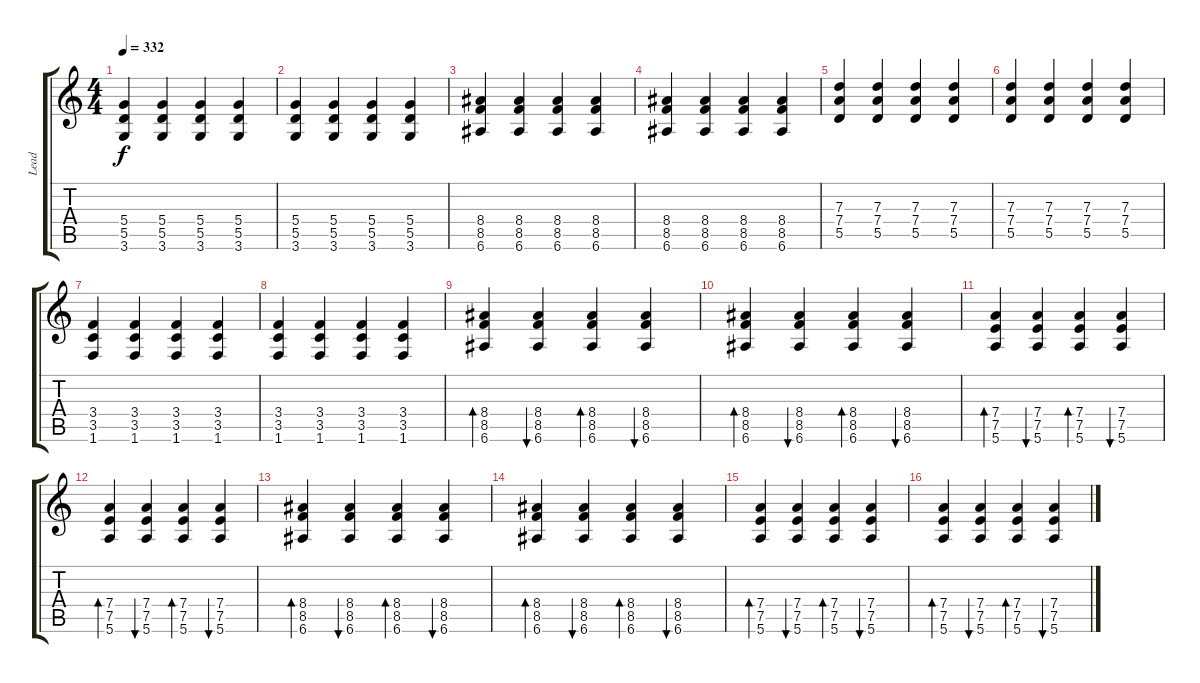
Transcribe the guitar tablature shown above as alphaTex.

\track ("Lead" "Lead") {instrument distortionguitar}
\staff {score tabs}
\tuning (E4 B3 G3 D3 A2 E2) {hide}
\ts (4 4)
\tempo 332
\clef g2
\ks c
(5.4 5.5 3.6).4{dy f} (5.4 5.5 3.6).4 (5.4 5.5 3.6).4 (5.4 5.5 3.6).4 |
(5.4 5.5 3.6).4 (5.4 5.5 3.6).4 (5.4 5.5 3.6).4 (5.4 5.5 3.6).4 |
(8.4 8.5 6.6).4 (8.4 8.5 6.6).4 (8.4 8.5 6.6).4 (8.4 8.5 6.6).4 |
(8.4 8.5 6.6).4 (8.4 8.5 6.6).4 (8.4 8.5 6.6).4 (8.4 8.5 6.6).4 |
(7.3 7.4 5.5).4 (7.3 7.4 5.5).4 (7.3 7.4 5.5).4 (7.3 7.4 5.5).4 |
(7.3 7.4 5.5).4 (7.3 7.4 5.5).4 (7.3 7.4 5.5).4 (7.3 7.4 5.5).4 |
(3.4 3.5 1.6).4 (3.4 3.5 1.6).4 (3.4 3.5 1.6).4 (3.4 3.5 1.6).4 |
(3.4 3.5 1.6).4 (3.4 3.5 1.6).4 (3.4 3.5 1.6).4 (3.4 3.5 1.6).4 |
(8.4 8.5 6.6).4{bd 60} (8.4 8.5 6.6).4{bu 60} (8.4 8.5 6.6).4{bd 60} (8.4 8.5 6.6).4{bu 60} |
(8.4 8.5 6.6).4{bd 60} (8.4 8.5 6.6).4{bu 60} (8.4 8.5 6.6).4{bd 60} (8.4 8.5 6.6).4{bu 60} |
(7.4 7.5 5.6).4{bd 60} (7.4 7.5 5.6).4{bu 60} (7.4 7.5 5.6).4{bd 60} (7.4 7.5 5.6).4{bu 60} |
(7.4 7.5 5.6).4{bd 60} (7.4 7.5 5.6).4{bu 60} (7.4 7.5 5.6).4{bd 60} (7.4 7.5 5.6).4{bu 60} |
(8.4 8.5 6.6).4{bd 60} (8.4 8.5 6.6).4{bu 60} (8.4 8.5 6.6).4{bd 60} (8.4 8.5 6.6).4{bu 60} |
(8.4 8.5 6.6).4{bd 60} (8.4 8.5 6.6).4{bu 60} (8.4 8.5 6.6).4{bd 60} (8.4 8.5 6.6).4{bu 60} |
(7.4 7.5 5.6).4{bd 60} (7.4 7.5 5.6).4{bu 60} (7.4 7.5 5.6).4{bd 60} (7.4 7.5 5.6).4{bu 60} |
(7.4 7.5 5.6).4{bd 60} (7.4 7.5 5.6).4{bu 60} (7.4 7.5 5.6).4{bd 60} (7.4 7.5 5.6).4{bu 60}
